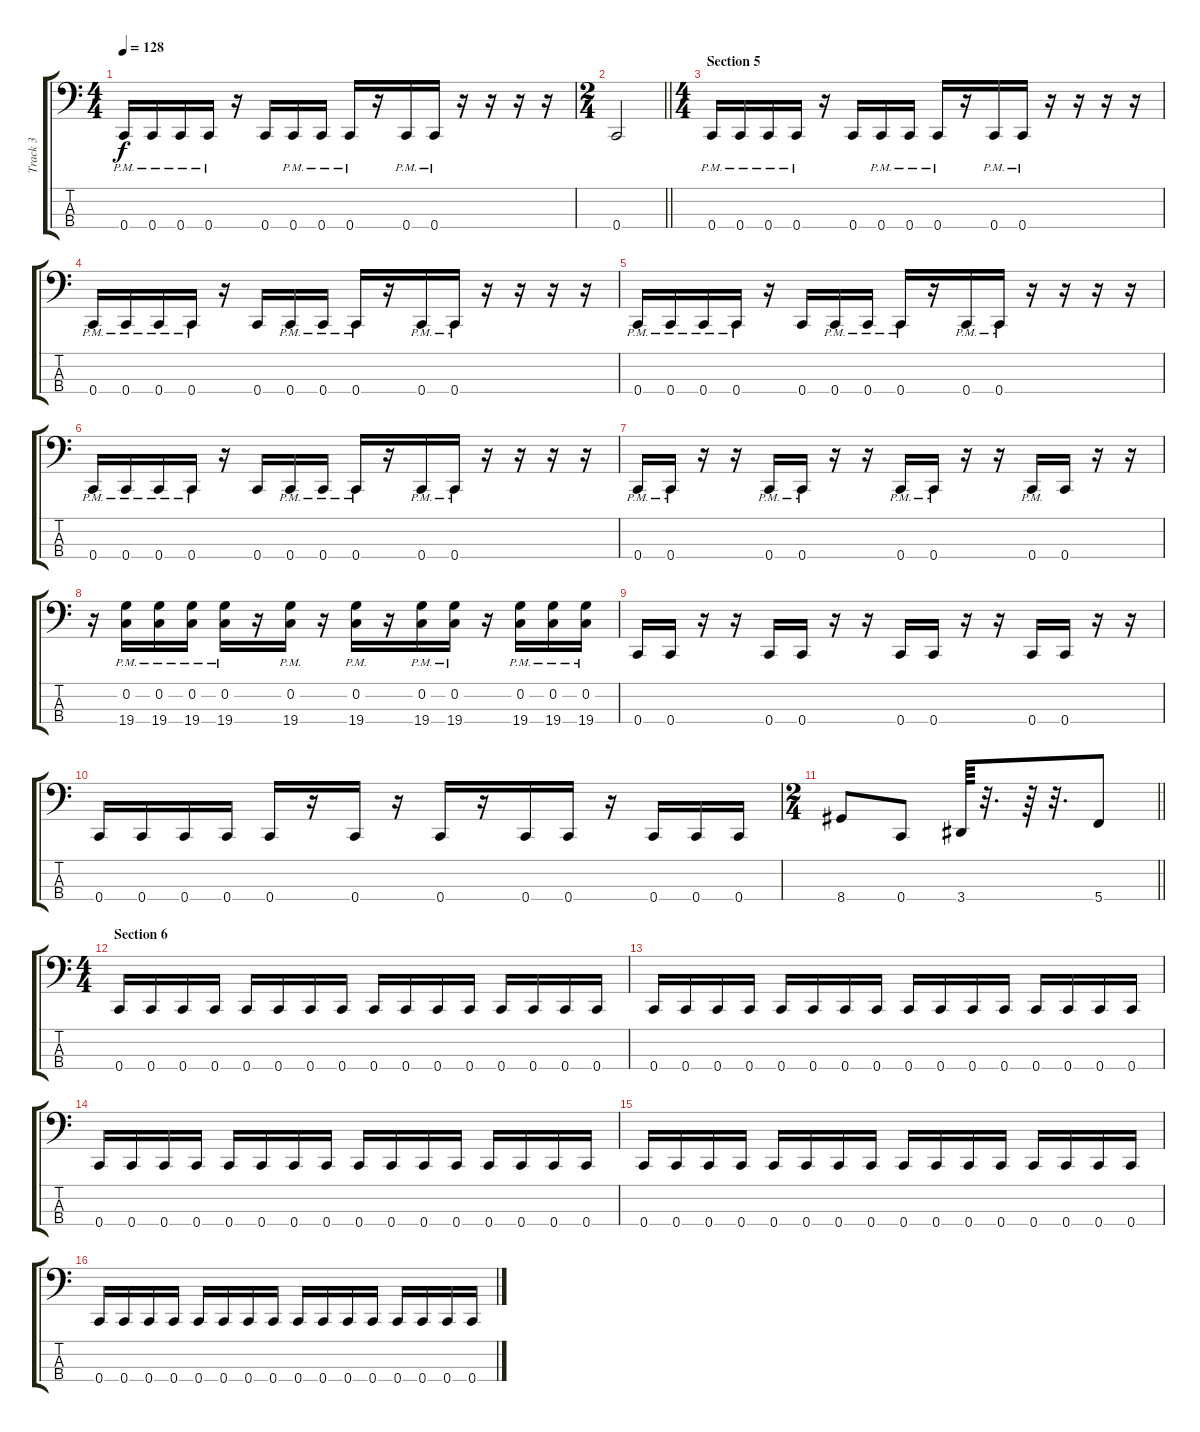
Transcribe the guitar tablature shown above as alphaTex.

\track ("Track 3" "Track 3") {instrument electricbasspick}
\staff {score tabs}
\tuning (F2 C2 G1 C1) {hide}
\ts (4 4)
\tempo 128
\clef f4
\ks c
0.4{pm}.16{dy f volume 13} 0.4{pm}.16 0.4{pm}.16 0.4{pm}.16 r.16 0.4.16 0.4{pm}.16 0.4{pm}.16 0.4{pm}.16 r.16 0.4{pm}.16 0.4{pm}.16 r.16 r.16 r.16 r.16 |
\ts (2 4)
\barLineRight lightlight
0.4.2 |
\ts (4 4)
\section ("" "Section 5")
0.4{pm}.16{volume 13} 0.4{pm}.16 0.4{pm}.16 0.4{pm}.16 r.16 0.4.16 0.4{pm}.16 0.4{pm}.16 0.4{pm}.16 r.16 0.4{pm}.16 0.4{pm}.16 r.16 r.16 r.16 r.16 |
0.4{pm}.16{volume 13} 0.4{pm}.16 0.4{pm}.16 0.4{pm}.16 r.16 0.4.16 0.4{pm}.16 0.4{pm}.16 0.4{pm}.16 r.16 0.4{pm}.16 0.4{pm}.16 r.16 r.16 r.16 r.16 |
0.4{pm}.16{volume 13} 0.4{pm}.16 0.4{pm}.16 0.4{pm}.16 r.16 0.4.16 0.4{pm}.16 0.4{pm}.16 0.4{pm}.16 r.16 0.4{pm}.16 0.4{pm}.16 r.16 r.16 r.16 r.16 |
0.4{pm}.16{volume 13} 0.4{pm}.16 0.4{pm}.16 0.4{pm}.16 r.16 0.4.16 0.4{pm}.16 0.4{pm}.16 0.4{pm}.16 r.16 0.4{pm}.16 0.4{pm}.16 r.16 r.16 r.16 r.16 |
0.4{pm}.16 0.4{pm}.16 r.16 r.16 0.4{pm}.16 0.4{pm}.16 r.16 r.16 0.4{pm}.16 0.4{pm}.16 r.16 r.16 0.4{pm}.16 0.4.16 r.16 r.16 |
r.16 (0.2{pm} 19.4{pm}).16 (0.2{pm} 19.4{pm}).16 (0.2{pm} 19.4{pm}).16 (0.2{pm} 19.4{pm}).16 r.16 (0.2{pm} 19.4{pm}).16 r.16 (0.2{pm} 19.4{pm}).16 r.16 (0.2{pm} 19.4{pm}).16 (0.2{pm} 19.4{pm}).16 r.16 (0.2{pm} 19.4{pm}).16 (0.2{pm} 19.4{pm}).16 (0.2{pm} 19.4{pm}).16 |
0.4.16 0.4.16 r.16 r.16 0.4.16 0.4.16 r.16 r.16 0.4.16 0.4.16 r.16 r.16 0.4.16 0.4.16 r.16 r.16 |
0.4.16 0.4.16 0.4.16 0.4.16 0.4.16 r.16 0.4.16 r.16 0.4.16 r.16 0.4.16 0.4.16 r.16 0.4.16 0.4.16 0.4.16 |
\ts (2 4)
\barLineRight lightlight
8.4.8 0.4.8 3.4.64 r.32{d} r.64 r.32{d} 5.4.8 |
\ts (4 4)
\section ("" "Section 6")
0.4.16 0.4.16 0.4.16 0.4.16 0.4.16 0.4.16 0.4.16 0.4.16 0.4.16 0.4.16 0.4.16 0.4.16 0.4.16 0.4.16 0.4.16 0.4.16 |
0.4.16 0.4.16 0.4.16 0.4.16 0.4.16 0.4.16 0.4.16 0.4.16 0.4.16 0.4.16 0.4.16 0.4.16 0.4.16 0.4.16 0.4.16 0.4.16 |
0.4.16 0.4.16 0.4.16 0.4.16 0.4.16 0.4.16 0.4.16 0.4.16 0.4.16 0.4.16 0.4.16 0.4.16 0.4.16 0.4.16 0.4.16 0.4.16 |
0.4.16 0.4.16 0.4.16 0.4.16 0.4.16 0.4.16 0.4.16 0.4.16 0.4.16 0.4.16 0.4.16 0.4.16 0.4.16 0.4.16 0.4.16 0.4.16 |
0.4.16 0.4.16 0.4.16 0.4.16 0.4.16 0.4.16 0.4.16 0.4.16 0.4.16 0.4.16 0.4.16 0.4.16 0.4.16 0.4.16 0.4.16 0.4.16
